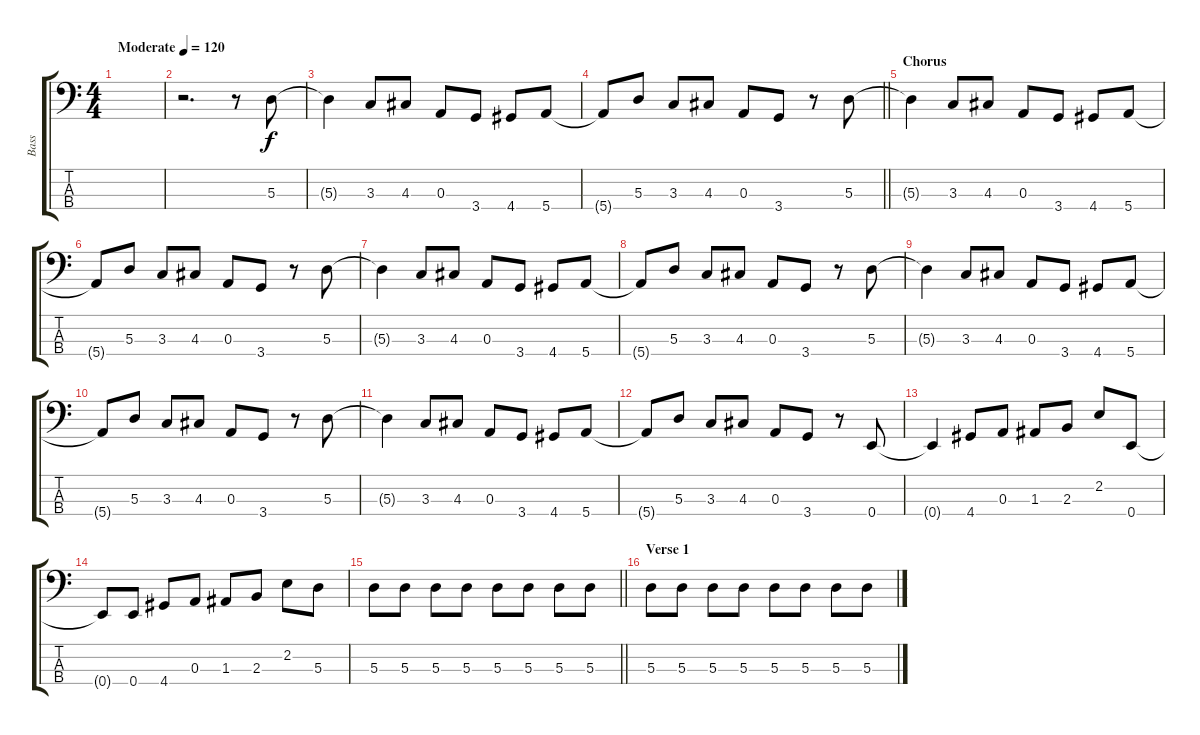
\track ("Bass" "Bass") {instrument electricbassfinger}
\staff {score tabs}
\tuning (G2 D2 A1 E1) {hide}
\ts (4 4)
\tempo (120 "Moderate")
\clef f4
\ks c
|
r.2{d} r.8 5.3.8 |
5.3{t}.4 3.3.8 4.3.8 0.3.8 3.4.8 4.4.8 5.4.8 |
\barLineRight lightlight
5.4{t}.8 5.3.8 3.3.8 4.3.8 0.3.8 3.4.8 r.8 5.3.8 |
\section ("" "Chorus")
5.3{t}.4 3.3.8 4.3.8 0.3.8 3.4.8 4.4.8 5.4.8 |
5.4{t}.8 5.3.8 3.3.8 4.3.8 0.3.8 3.4.8 r.8 5.3.8 |
5.3{t}.4 3.3.8 4.3.8 0.3.8 3.4.8 4.4.8 5.4.8 |
5.4{t}.8 5.3.8 3.3.8 4.3.8 0.3.8 3.4.8 r.8 5.3.8 |
5.3{t}.4 3.3.8 4.3.8 0.3.8 3.4.8 4.4.8 5.4.8 |
5.4{t}.8 5.3.8 3.3.8 4.3.8 0.3.8 3.4.8 r.8 5.3.8 |
5.3{t}.4 3.3.8 4.3.8 0.3.8 3.4.8 4.4.8 5.4.8 |
5.4{t}.8 5.3.8 3.3.8 4.3.8 0.3.8 3.4.8 r.8 0.4.8 |
0.4{t}.4 4.4.8 0.3.8 1.3.8 2.3.8 2.2.8 0.4.8 |
0.4{t}.8 0.4.8 4.4.8 0.3.8 1.3.8 2.3.8 2.2.8 5.3.8 |
\barLineRight lightlight
5.3.8 5.3.8 5.3.8 5.3.8 5.3.8 5.3.8 5.3.8 5.3.8 |
\section ("" "Verse 1")
5.3.8 5.3.8 5.3.8 5.3.8 5.3.8 5.3.8 5.3.8 5.3.8
